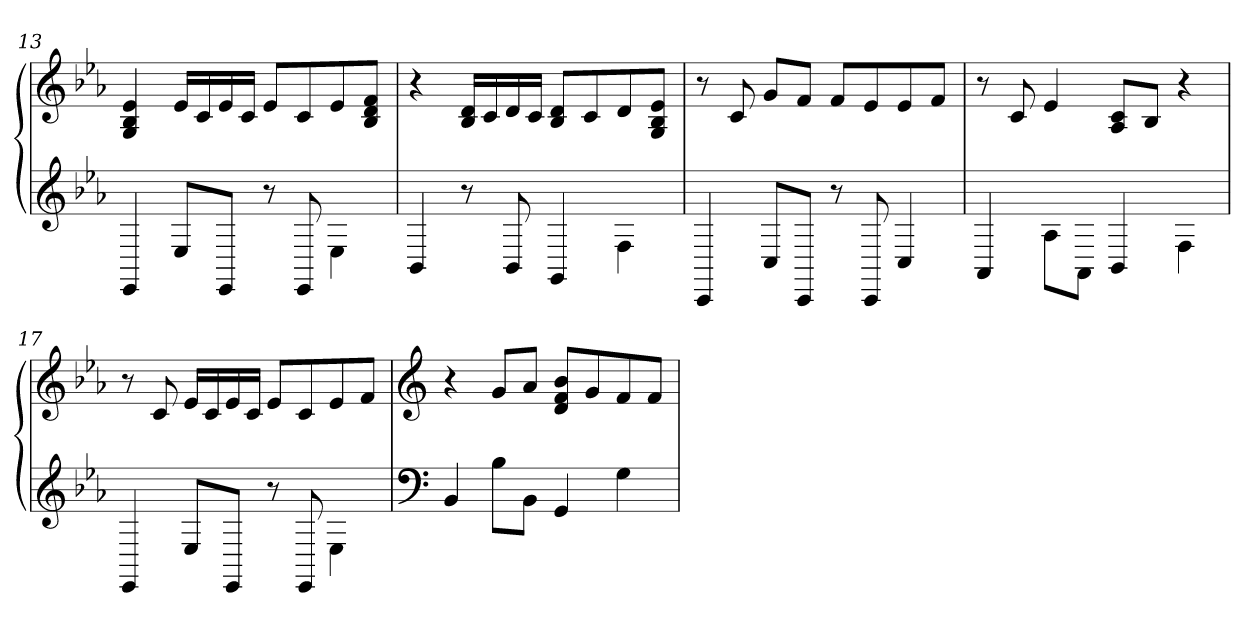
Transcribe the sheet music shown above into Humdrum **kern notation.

**kern	**kern
*part1	*part1
*staff2	*staff1
*clefG2	*clefG2
*k[b-e-a-]	*k[b-e-a-]
*E-:	*E-:
=13	=13
4EE-/	4G/ 4B-/ 4e-/
8E-/L	16e-/LL
.	16c/
8EE-/J	16e-/
.	16c/JJ
8r	8e-/L
8EE-/	8c/
4E-\	8e-/
.	8B-/ 8d/ 8f/J
=14	=14
4BB-/	4r
8r	16B-/ 16d/LL
.	16c/
8BB-/	16d/
.	16c/JJ
4GG/	8B-/ 8d/L
.	8c/
4F\	8d/
.	8G/ 8B-/ 8e-/J
!!LO:PB:g=z
=15	=15
4CC/	8r
.	8c/
8C/L	8g/L
8CC/J	8f/J
8r	8f/L
8CC/	8e-/
4C/	8e-/
.	8f/J
=16	=16
4AA-/	8r
.	8c/
8A-\L	4e-/
8AA-\J	.
4BB-/	8A-/ 8c/L
.	8B-/J
4F\	4r
=17	=17
4EE-/	8r
.	8c/
8E-/L	16e-/LL
.	16c/
8EE-/J	16e-/
.	16c/JJ
8r	8e-/L
8EE-/	8c/
4E-\	8e-/
.	8f/J
!!LO:PB:g=z
=18	=18
*clefF4	*clefG2
4BB-/	4r
8B-\L	8g/L
8BB-\J	8a-/J
4GG/	8d/ 8f/ 8b-/L
.	8g/
4G\	8f/
.	8f/J
=	=
*-	*-
